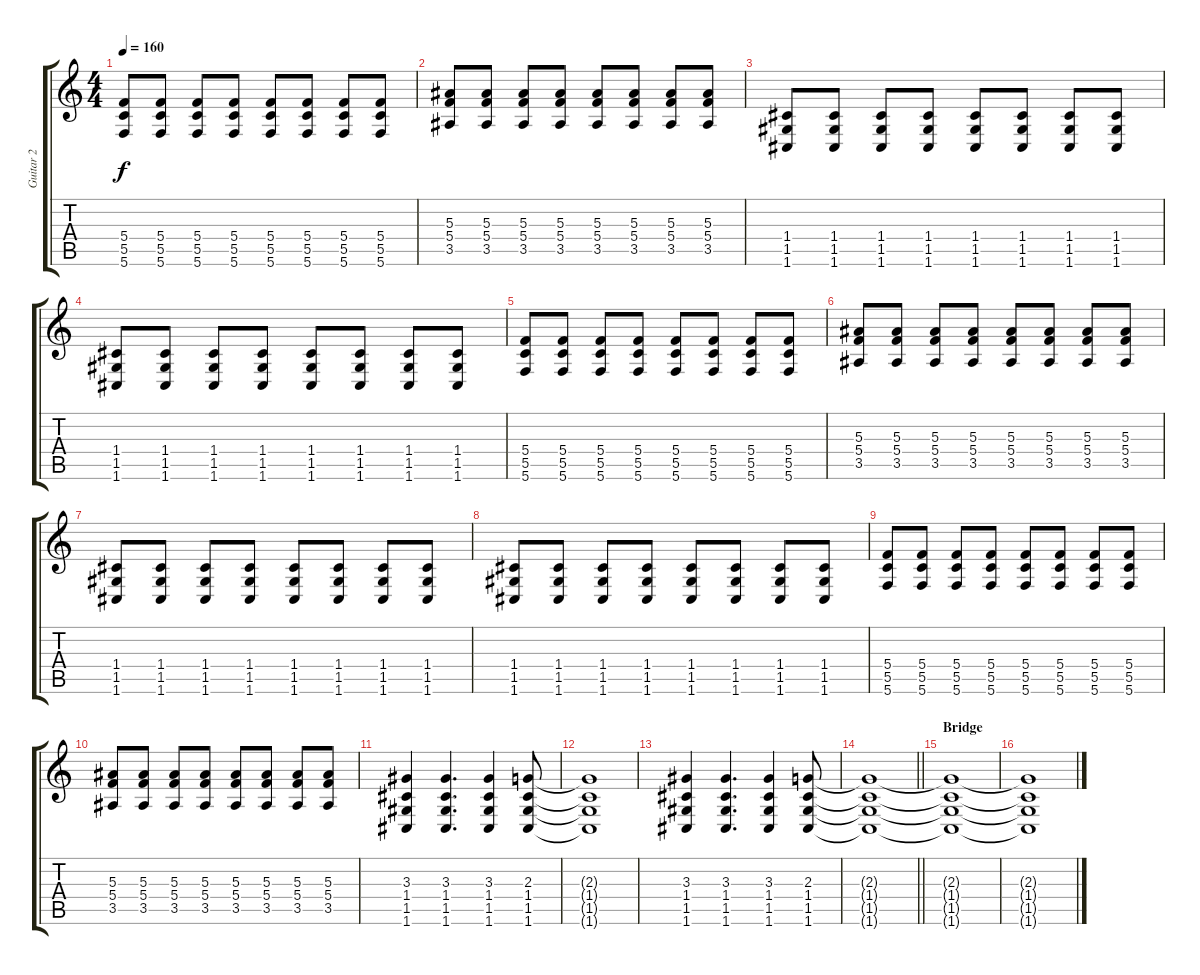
\track ("Guitar 2" "Guitar 2") {instrument distortionguitar}
\staff {score tabs}
\tuning (D4 A3 F3 C3 G2 C2) {hide}
\ts (4 4)
\tempo 160
\clef g2
\ks c
(5.4 5.5 5.6).8{dy f} (5.4 5.5 5.6).8 (5.4 5.5 5.6).8 (5.4 5.5 5.6).8 (5.4 5.5 5.6).8 (5.4 5.5 5.6).8 (5.4 5.5 5.6).8 (5.4 5.5 5.6).8 |
(5.3 5.4 3.5).8 (5.3 5.4 3.5).8 (5.3 5.4 3.5).8 (5.3 5.4 3.5).8 (5.3 5.4 3.5).8 (5.3 5.4 3.5).8 (5.3 5.4 3.5).8 (5.3 5.4 3.5).8 |
(1.4 1.5 1.6).8 (1.4 1.5 1.6).8 (1.4 1.5 1.6).8 (1.4 1.5 1.6).8 (1.4 1.5 1.6).8 (1.4 1.5 1.6).8 (1.4 1.5 1.6).8 (1.4 1.5 1.6).8 |
(1.4 1.5 1.6).8 (1.4 1.5 1.6).8 (1.4 1.5 1.6).8 (1.4 1.5 1.6).8 (1.4 1.5 1.6).8 (1.4 1.5 1.6).8 (1.4 1.5 1.6).8 (1.4 1.5 1.6).8 |
(5.4 5.5 5.6).8 (5.4 5.5 5.6).8 (5.4 5.5 5.6).8 (5.4 5.5 5.6).8 (5.4 5.5 5.6).8 (5.4 5.5 5.6).8 (5.4 5.5 5.6).8 (5.4 5.5 5.6).8 |
(5.3 5.4 3.5).8 (5.3 5.4 3.5).8 (5.3 5.4 3.5).8 (5.3 5.4 3.5).8 (5.3 5.4 3.5).8 (5.3 5.4 3.5).8 (5.3 5.4 3.5).8 (5.3 5.4 3.5).8 |
(1.4 1.5 1.6).8 (1.4 1.5 1.6).8 (1.4 1.5 1.6).8 (1.4 1.5 1.6).8 (1.4 1.5 1.6).8 (1.4 1.5 1.6).8 (1.4 1.5 1.6).8 (1.4 1.5 1.6).8 |
(1.4 1.5 1.6).8 (1.4 1.5 1.6).8 (1.4 1.5 1.6).8 (1.4 1.5 1.6).8 (1.4 1.5 1.6).8 (1.4 1.5 1.6).8 (1.4 1.5 1.6).8 (1.4 1.5 1.6).8 |
(5.4 5.5 5.6).8 (5.4 5.5 5.6).8 (5.4 5.5 5.6).8 (5.4 5.5 5.6).8 (5.4 5.5 5.6).8 (5.4 5.5 5.6).8 (5.4 5.5 5.6).8 (5.4 5.5 5.6).8 |
(5.3 5.4 3.5).8 (5.3 5.4 3.5).8 (5.3 5.4 3.5).8 (5.3 5.4 3.5).8 (5.3 5.4 3.5).8 (5.3 5.4 3.5).8 (5.3 5.4 3.5).8 (5.3 5.4 3.5).8 |
(3.3 1.4 1.5 1.6).4 (3.3 1.4 1.5 1.6).4{d} (3.3 1.4 1.5 1.6).4 (2.3 1.4 1.5 1.6).8 |
(2.3{t} 1.4{t} 1.5{t} 1.6{t}).1 |
(3.3 1.4 1.5 1.6).4 (3.3 1.4 1.5 1.6).4{d} (3.3 1.4 1.5 1.6).4 (2.3 1.4 1.5 1.6).8 |
\barLineRight lightlight
(2.3{t} 1.4{t} 1.5{t} 1.6{t}).1 |
\section ("" "Bridge")
(2.3{t} 1.4{t} 1.5{t} 1.6{t}).1 |
(2.3{t} 1.4{t} 1.5{t} 1.6{t}).1
